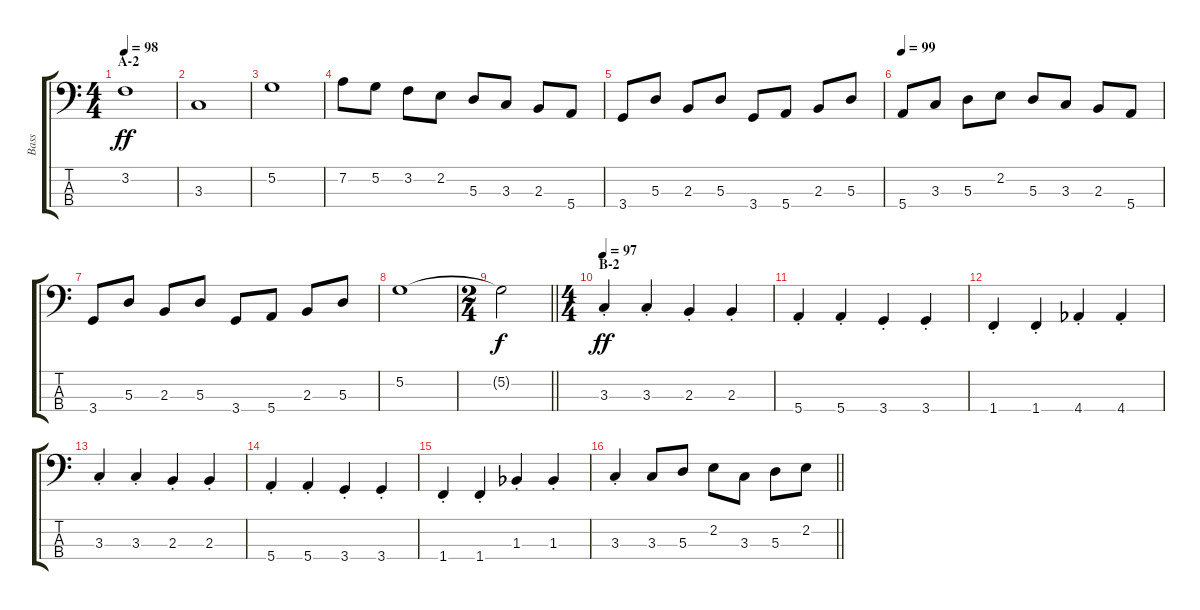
\track ("Bass" "Bass") {instrument electricbassfinger}
\staff {score tabs}
\tuning (G2 D2 A1 E1) {hide}
\ts (4 4)
\section ("" "A-2")
\tempo 98
\clef f4
\ks c
3.2.1{dy ff} |
3.3.1 |
5.2.1 |
7.2.8 5.2.8 3.2.8 2.2.8 5.3.8 3.3.8 2.3.8 5.4.8 |
3.4.8 5.3.8 2.3.8 5.3.8 3.4.8 5.4.8 2.3.8 5.3.8 |
\tempo 99
5.4.8 3.3.8 5.3.8 2.2.8 5.3.8 3.3.8 2.3.8 5.4.8 |
3.4.8 5.3.8 2.3.8 5.3.8 3.4.8 5.4.8 2.3.8 5.3.8 |
5.2.1 |
\ts (2 4)
\barLineRight lightlight
5.2{t}.2{dy f} |
\ts (4 4)
\section ("" "B-2")
\tempo 97
3.3{st}.4{dy ff} 3.3{st}.4 2.3{st}.4 2.3{st}.4 |
5.4{st}.4 5.4{st}.4 3.4{st}.4 3.4{st}.4 |
1.4{st}.4 1.4{st}.4 4.4{st acc b}.4 4.4{st acc b}.4 |
3.3{st}.4 3.3{st}.4 2.3{st}.4 2.3{st}.4 |
5.4{st}.4 5.4{st}.4 3.4{st}.4 3.4{st}.4 |
1.4{st}.4 1.4{st}.4 1.3{st acc b}.4 1.3{st acc b}.4 |
\barLineRight lightlight
3.3{st}.4 3.3.8 5.3.8 2.2.8 3.3.8 5.3.8 2.2.8
